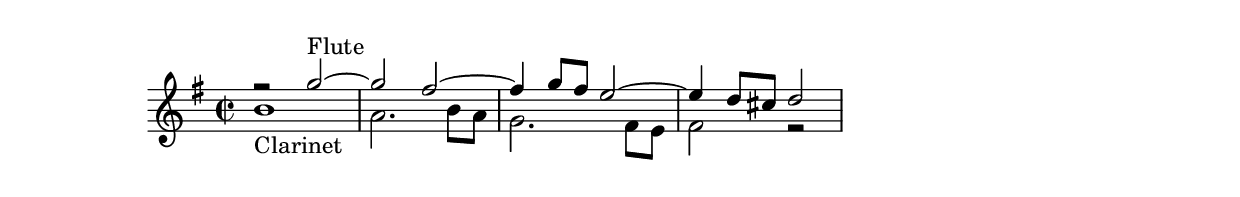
%% Do not edit this file; it is auto-generated from LSR http://lsr.dsi.unimi.it
%% This file is in the public domain.
\version "2.11.57"

\header {
  lsrtags = "contexts-and-engravers, midi"

  texidoces = "
Al producir una salida MIDI, el comportamiento predeterminado es
que cada pentagrama representa un canal MIDI, con todas las voces
de dicho pentagrama mezcladas.  Esto reduce al mínimo el riesgo de
que se agote el número de canales MIDI disponibles, pues existe un
máximo de 16 canales por pista.

Sin embargo, cuando se traslada el interpretador
@code{Staff_performer} al contexto @code{Voice}, cada voz de un
pentagrama puede tener su propio canal MIDI, como se muestra en el
siguiente ejemplo: a pesar de estar sobre el mismo pentagrama, se
crean dos canales MIDI, cada uno con un @code{midiInstrument}
distinto.

"
  doctitlees = "Modificar la salida MIDI para que tenga un canal por cada voz"

  texidoc = "
When outputting MIDI, the default behavior is for each staff to
represent one MIDI channel, with all the voices on a staff amalgamated.
This minimizes the risk of running out of MIDI channels, since there
are only 16 available per track.

However, by moving the @code{Staff_performer} to the @code{Voice}
context, each voice on a staff can have its own MIDI channel, as is
demonstrated by the following example: despite being on the same staff,
two MIDI channels are created, each with a different
@code{midiInstrument}. 

"
  doctitle = "Changing MIDI output to one channel per voice"
} % begin verbatim
\score {
  \new Staff <<
    \new Voice \relative c''' {
      \set midiInstrument = #"flute"
      \voiceOne
      \key g \major
      \time 2/2
      r2 g-"Flute" ~
      g fis ~
      fis4 g8 fis e2 ~
      e4 d8 cis d2
    }
    \new Voice \relative c'' {
      \set midiInstrument = #"clarinet"
      \voiceTwo
      b1-"Clarinet"
      a2. b8 a
      g2. fis8 e
      fis2 r
    }
  >>
  \layout { }
  \midi {
    \context {
      \Staff
      \remove "Staff_performer"
    }
    \context {
      \Voice
      \consists "Staff_performer"      
    }
    \context {
      \Score
      tempoWholesPerMinute = #(ly:make-moment 72 2)
    }
  }
}
